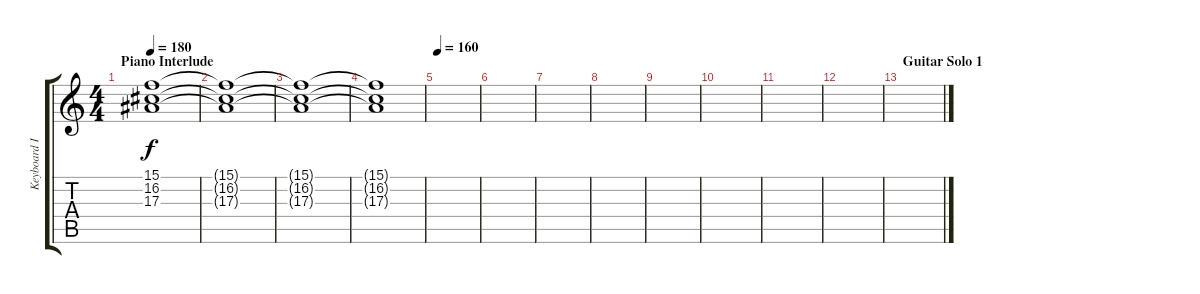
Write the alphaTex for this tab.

\track ("Keyboard II" "Keyboard I") {instrument churchorgan}
\staff {score tabs}
\tuning (D4 A3 F3 C3 G2 D2) {hide}
\ts (4 4)
\section ("" "Piano Interlude")
\tempo 180
\clef g2
\ks c
(15.1 16.2 17.3).1{dy f volume 0} |
(15.1{t} 16.2{t} 17.3{t}).1 |
(15.1{t} 16.2{t} 17.3{t}).1 |
(15.1{t} 16.2{t} 17.3{t}).1 |
\tempo 160
|
|
|
|
|
|
|
|
\section ("" "Guitar Solo 1")
